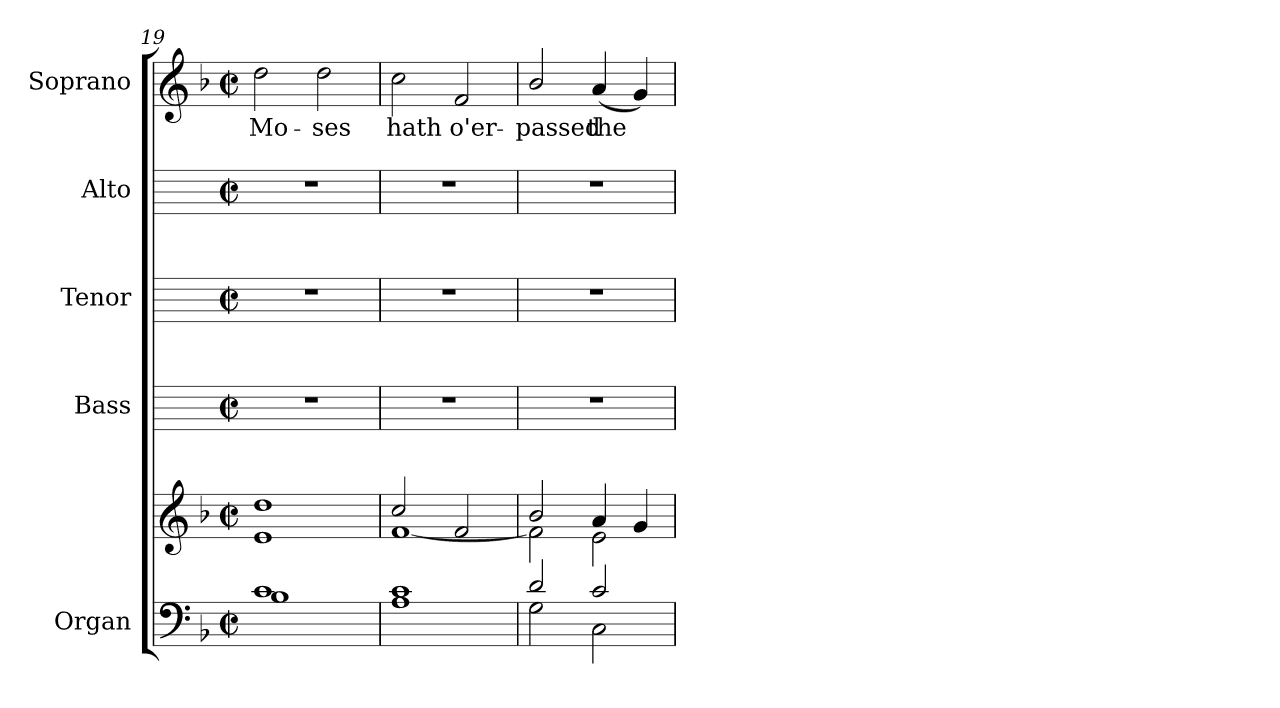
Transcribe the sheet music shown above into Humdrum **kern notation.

**kern	**kern	**kern	**kern	**kern	**kern	**text
*part5	*part5	*part4	*part3	*part2	*part1	*part1
*staff6	*staff5	*staff4	*staff3	*staff2	*staff1	*staff1
*I"Organ	*	*I"Bass	*I"Tenor	*I"Alto	*I"Soprano	*
*	*	*I'B	*I'T	*I'A	*I'S	*
*clefF4	*clefG2	*	*	*	*clefG2	*
*k[b-]	*k[b-]	*	*	*	*k[b-]	*
*F:	*F:	*	*	*	*F:	*
*M2/2	*M2/2	*M2/2	*M2/2	*M2/2	*M2/2	*
*met(c|)	*met(c|)	*met(c|)	*met(c|)	*met(c|)	*met(c|)	*
=19	=19	=19	=19	=19	=19	=19
*^	*^	*	*	*	*	*
!	!	!	!	!	!	!	!	!LO:LY:b
1c/	1B-\	1e/ 1dd/	1ryy	1r	1r	1r	2dd	Mo-
!	!	!	!	!	!	!	!	!LO:LY:b
.	.	.	.	.	.	.	2dd	-ses
=20	=20	=20	=20	=20	=20	=20	=20	=20
!	!	!	!	!	!	!	!	!LO:LY:b
1c/	1A\	2cc/	[1f\	1r	1r	1r	2cc	hath
!	!	!	!	!	!	!	!	!LO:LY:b
.	.	2f/	.	.	.	.	2f	o'er-
=21	=21	=21	=21	=21	=21	=21	=21	=21
!	!	!	!	!	!	!	!	!LO:LY:b
2d/	2G\	2b-/	2f\]	1r	1r	1r	2b-/	-passed
!	!	!	!	!	!	!	!	!LO:LY:b
2c/	2C\	4a/	2e\	.	.	.	(<4a	the
.	.	4g/	.	.	.	.	4g)	.
*v	*v	*	*	*	*	*	*	*
*	*v	*v	*	*	*	*	*
=	=	=	=	=	=	=
*-	*-	*-	*-	*-	*-	*-
